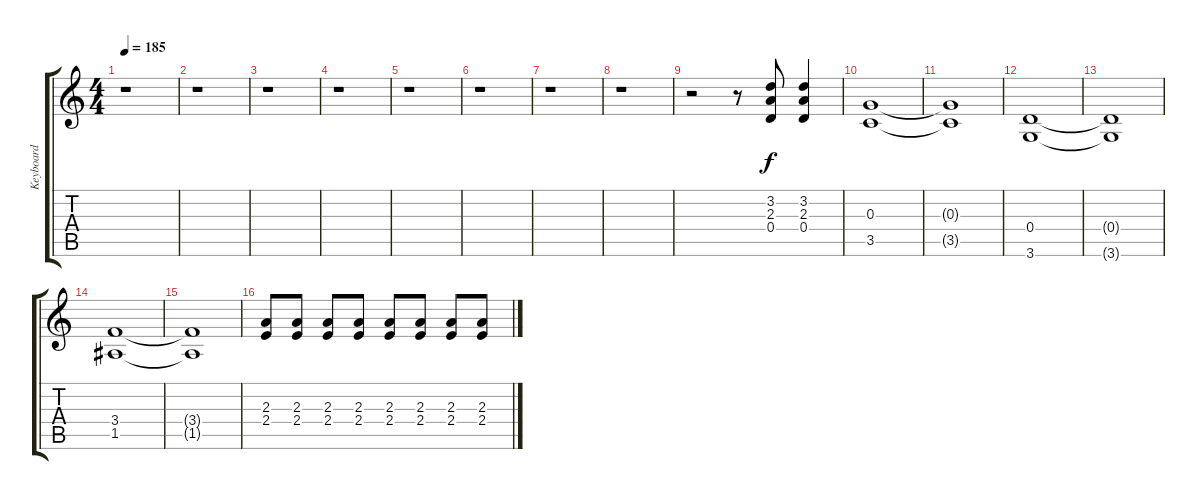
\track ("Keyboard" "Keyboard") {instrument stringensemble1}
\staff {score tabs}
\tuning (E5 B4 G4 D4 A3 E3) {hide}
\ts (4 4)
\tempo 185
\clef g2
\ks c
r.1{dy f} |
r.1 |
r.1 |
r.1 |
r.1 |
r.1 |
r.1 |
r.1 |
r.2 r.8 (3.2 2.3 0.4).8 (3.2 2.3 0.4).4 |
(0.3 3.5).1 |
(0.3{t} 3.5{t}).1 |
(0.4 3.6).1 |
(0.4{t} 3.6{t}).1 |
(3.4 1.5).1 |
(3.4{t} 1.5{t}).1 |
(2.3 2.4).8 (2.3 2.4).8 (2.3 2.4).8 (2.3 2.4).8 (2.3 2.4).8 (2.3 2.4).8 (2.3 2.4).8 (2.3 2.4).8
